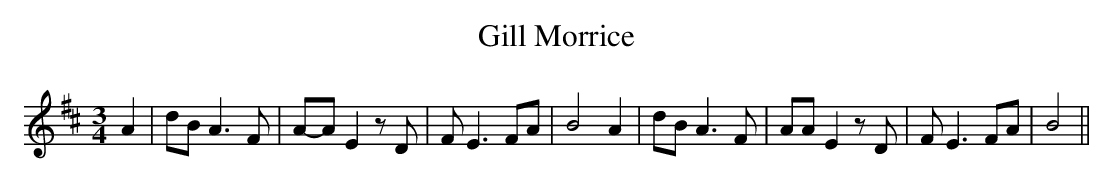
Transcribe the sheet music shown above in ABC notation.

X:1
T:Gill Morrice
M:3/4
L:1/8
K:D
 A2| dB A3 F|A-A E2 z D| F E3 FA| B4 A2| dB A3 F| AA E2 z D| F E3 FA|\
 B4||
